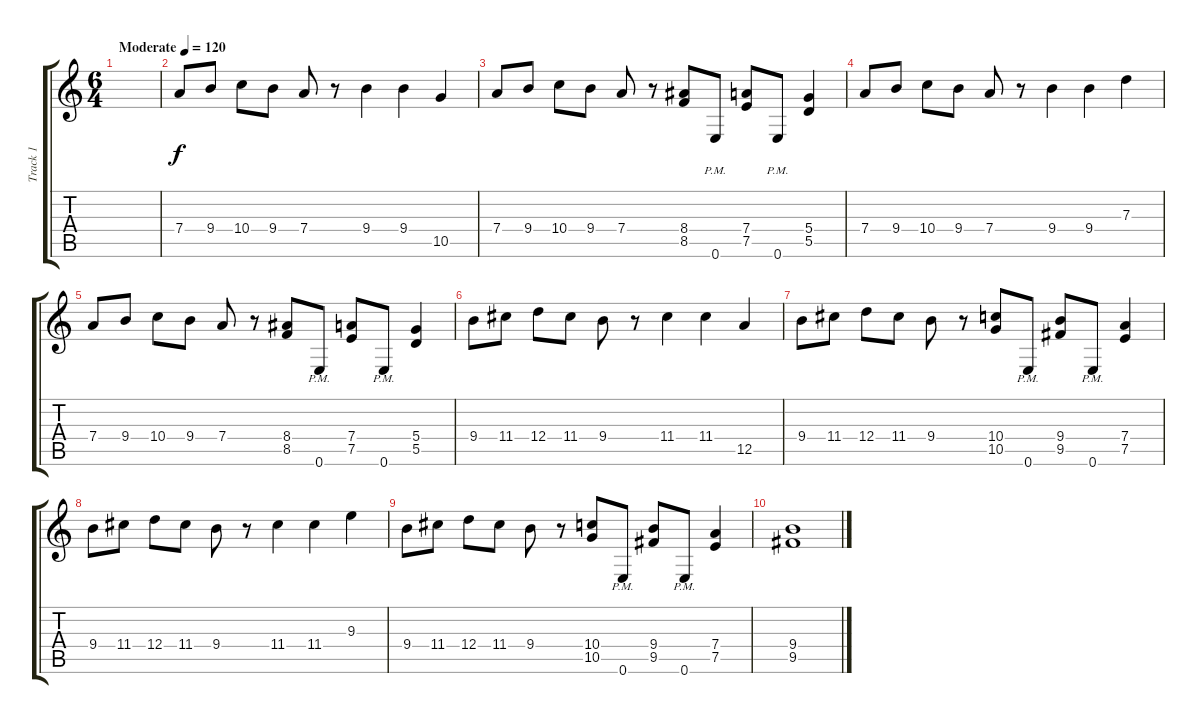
\track ("Track 1" "Track 1") {instrument acousticguitarsteel}
\staff {score tabs}
\tuning (E4 B3 G3 D3 A2 E2) {hide}
\ts (6 4)
\tempo (120 "Moderate")
\clef g2
\ks c
|
7.4.8 9.4.8 10.4.8 9.4.8 7.4.8 r.8 9.4.4 9.4.4 10.5.4 |
7.4.8 9.4.8 10.4.8 9.4.8 7.4.8 r.8 (8.4 8.5).8 0.6{pm}.8 (7.4 7.5).8 0.6{pm}.8 (5.4 5.5).4 |
7.4.8 9.4.8 10.4.8 9.4.8 7.4.8 r.8 9.4.4 9.4.4 7.3.4 |
7.4.8 9.4.8 10.4.8 9.4.8 7.4.8 r.8 (8.4 8.5).8 0.6{pm}.8 (7.4 7.5).8 0.6{pm}.8 (5.4 5.5).4 |
9.4.8 11.4.8 12.4.8 11.4.8 9.4.8 r.8 11.4.4 11.4.4 12.5.4 |
9.4.8 11.4.8 12.4.8 11.4.8 9.4.8 r.8 (10.4 10.5).8 0.6{pm}.8 (9.4 9.5).8 0.6{pm}.8 (7.4 7.5).4 |
9.4.8 11.4.8 12.4.8 11.4.8 9.4.8 r.8 11.4.4 11.4.4 9.3.4 |
9.4.8 11.4.8 12.4.8 11.4.8 9.4.8 r.8 (10.4 10.5).8 0.6{pm}.8 (9.4 9.5).8 0.6{pm}.8 (7.4 7.5).4 |
(9.4 9.5).1
